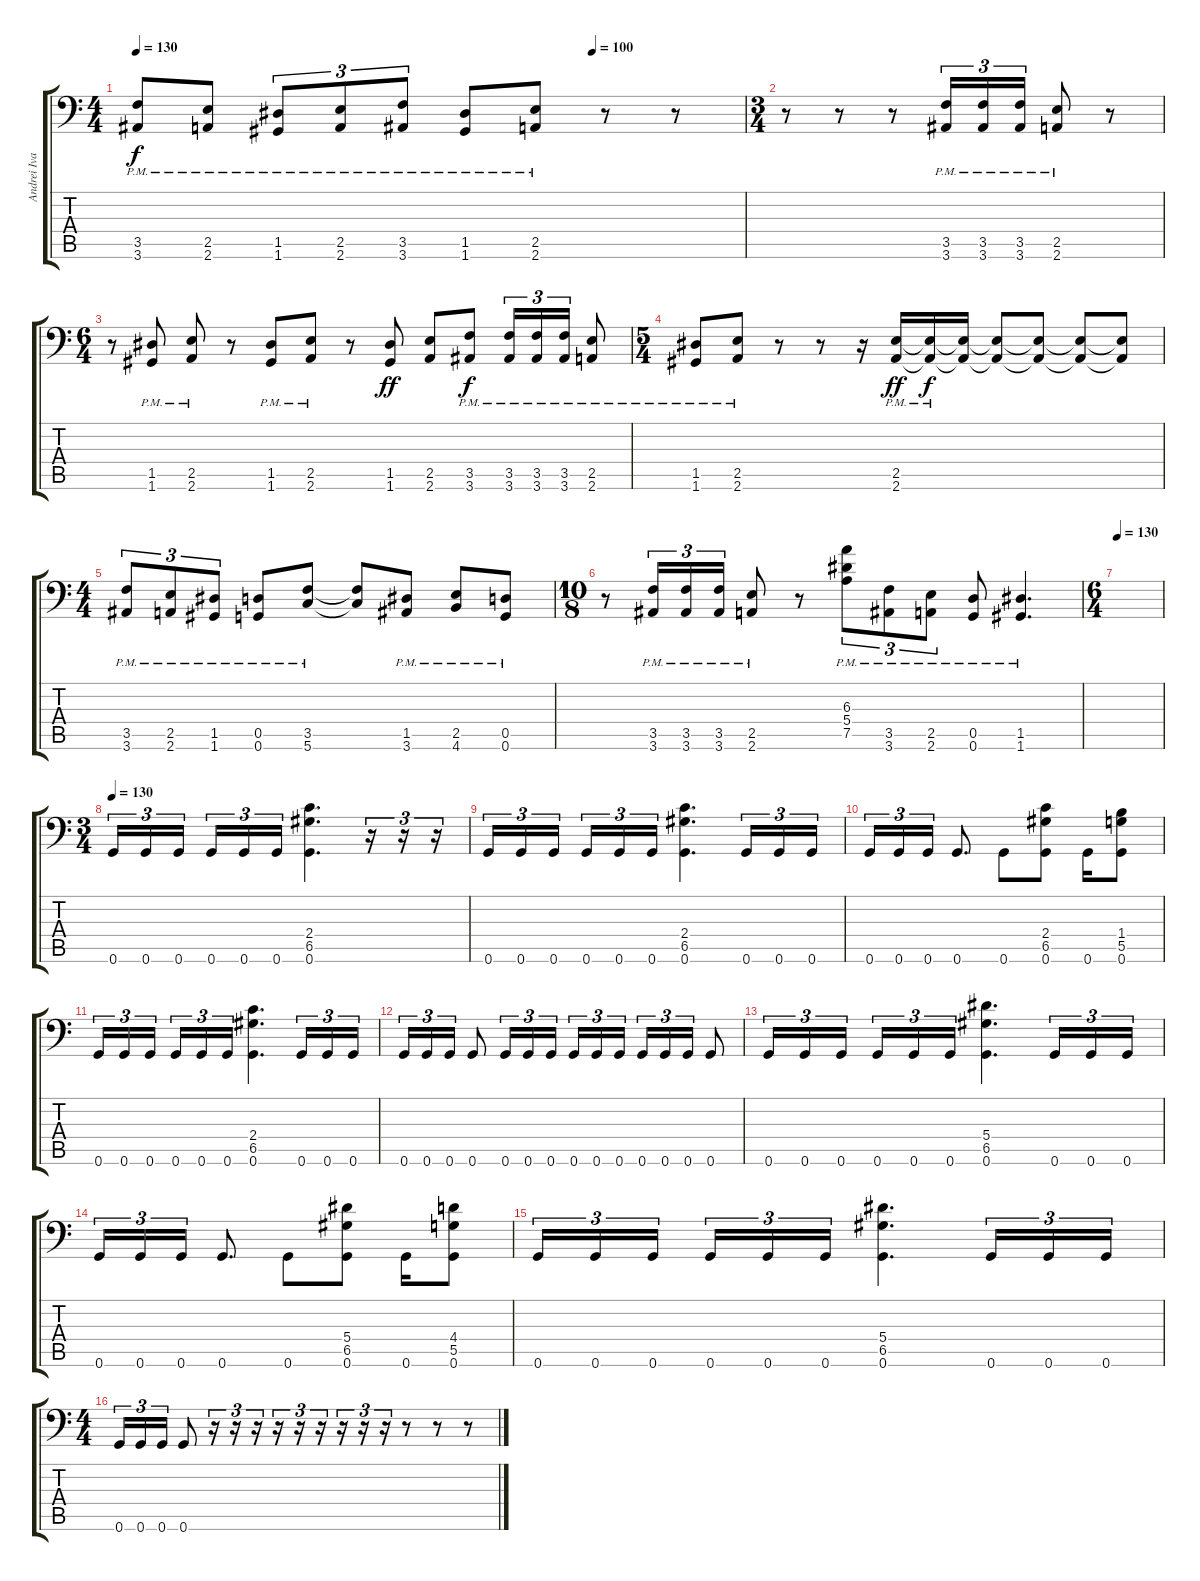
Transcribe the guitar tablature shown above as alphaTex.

\track ("Andrei Ivanov" "Andrei Iva") {instrument distortionguitar}
\staff {score tabs}
\tuning (C4 G3 Eb3 Bb2 D2 G1) {hide}
\ts (4 4)
\tempo 130
\tempo (100 0.75)
\clef f4
\ks c
(3.5{pm} 3.6{pm}).8{dy f} (2.5{pm} 2.6{pm}).8 (1.5{pm} 1.6{pm}).8{tu (3 2)} (2.5{pm} 2.6{pm}).8{tu (3 2)} (3.5{pm} 3.6{pm}).8{tu (3 2)} (1.5{pm} 1.6{pm}).8 (2.5{pm} 2.6{pm}).8 r.8 r.8 |
\ts (3 4)
r.8 r.8 r.8 (3.5{pm} 3.6{pm}).16{tu (3 2)} (3.5{pm} 3.6{pm}).16{tu (3 2)} (3.5{pm} 3.6{pm}).16{tu (3 2)} (2.5{pm} 2.6{pm}).8 r.8 |
\ts (6 4)
r.8 (1.5{pm} 1.6{pm}).8 (2.5{pm} 2.6{pm}).8 r.8 (1.5{pm} 1.6{pm}).8 (2.5{pm} 2.6{pm}).8 r.8 (1.5 1.6).8{dy ff} (2.5 2.6).8 (3.5{pm} 3.6{pm}).8{dy f} (3.5{pm} 3.6{pm}).16{tu (3 2)} (3.5{pm} 3.6{pm}).16{tu (3 2)} (3.5{pm} 3.6{pm}).16{tu (3 2)} (2.5{pm} 2.6{pm}).8 |
\ts (5 4)
(1.5{pm} 1.6{pm}).8 (2.5{pm} 2.6{pm}).8 r.8 r.8 r.16 (2.5{pm} 2.6{pm}).16{dy ff} (2.5{pm t} 2.6{pm t}).16{dy f} (2.5{t} 2.6{t}).16 (2.5{t} 2.6{t}).8 (2.5{t} 2.6{t}).8 (2.5{t} 2.6{t}).8 (2.5{t} 2.6{t}).8 |
\ts (4 4)
(3.5{pm} 3.6).8{tu (3 2)} (2.5{pm} 2.6).8{tu (3 2)} (1.5{pm} 1.6).8{tu (3 2)} (0.5{pm} 0.6{pm}).8 (3.5{pm} 5.6{pm}).8 (3.5{t} 5.6{t}).8 (1.5{pm} 3.6{pm}).8 (2.5{pm} 4.6{pm}).8 (0.5{pm} 0.6{pm}).8 |
\ts (10 8)
r.8 (3.5{pm} 3.6{pm}).16{tu (3 2)} (3.5{pm} 3.6{pm}).16{tu (3 2)} (3.5{pm} 3.6{pm}).16{tu (3 2)} (2.5{pm} 2.6{pm}).8 r.8 (6.3{pm} 5.4{pm} 7.5{pm}).8{tu (3 2)} (3.5{pm} 3.6{pm}).8{tu (3 2)} (2.5{pm} 2.6{pm}).8{tu (3 2)} (0.5{pm} 0.6{pm}).8 (1.5{pm} 1.6{pm}).4{d} |
\ts (6 4)
\tempo 130
|
\ts (3 4)
\tempo 130
0.6.16{tu (3 2)} 0.6.16{tu (3 2)} 0.6.16{tu (3 2) beam splitsecondary} 0.6.16{tu (3 2)} 0.6.16{tu (3 2)} 0.6.16{tu (3 2)} (2.4 6.5 0.6).4{d} r.16{tu (3 2)} r.16{tu (3 2)} r.16{tu (3 2)} |
0.6.16{tu (3 2)} 0.6.16{tu (3 2)} 0.6.16{tu (3 2) beam splitsecondary} 0.6.16{tu (3 2)} 0.6.16{tu (3 2)} 0.6.16{tu (3 2)} (2.4 6.5 0.6).4{d} 0.6.16{tu (3 2)} 0.6.16{tu (3 2)} 0.6.16{tu (3 2)} |
0.6.16{tu (3 2)} 0.6.16{tu (3 2)} 0.6.16{tu (3 2)} 0.6.8{d} 0.6.8 (2.4 6.5 0.6).8 0.6.16 (1.4 5.5 0.6).8 |
0.6.16{tu (3 2)} 0.6.16{tu (3 2)} 0.6.16{tu (3 2) beam splitsecondary} 0.6.16{tu (3 2)} 0.6.16{tu (3 2)} 0.6.16{tu (3 2)} (2.4 6.5 0.6).4{d} 0.6.16{tu (3 2)} 0.6.16{tu (3 2)} 0.6.16{tu (3 2)} |
0.6.16{tu (3 2)} 0.6.16{tu (3 2)} 0.6.16{tu (3 2)} 0.6.8 0.6.16{tu (3 2)} 0.6.16{tu (3 2)} 0.6.16{tu (3 2) beam splitsecondary} 0.6.16{tu (3 2)} 0.6.16{tu (3 2)} 0.6.16{tu (3 2)} 0.6.16{tu (3 2)} 0.6.16{tu (3 2)} 0.6.16{tu (3 2)} 0.6.8 |
0.6.16{tu (3 2)} 0.6.16{tu (3 2)} 0.6.16{tu (3 2) beam splitsecondary} 0.6.16{tu (3 2)} 0.6.16{tu (3 2)} 0.6.16{tu (3 2)} (5.4 6.5 0.6).4{d} 0.6.16{tu (3 2)} 0.6.16{tu (3 2)} 0.6.16{tu (3 2)} |
0.6.16{tu (3 2)} 0.6.16{tu (3 2)} 0.6.16{tu (3 2)} 0.6.8{d} 0.6.8 (5.4 6.5 0.6).8 0.6.16 (4.4 5.5 0.6).8 |
0.6.16{tu (3 2)} 0.6.16{tu (3 2)} 0.6.16{tu (3 2) beam splitsecondary} 0.6.16{tu (3 2)} 0.6.16{tu (3 2)} 0.6.16{tu (3 2)} (5.4 6.5 0.6).4{d} 0.6.16{tu (3 2)} 0.6.16{tu (3 2)} 0.6.16{tu (3 2)} |
\ts (4 4)
0.6.16{tu (3 2)} 0.6.16{tu (3 2)} 0.6.16{tu (3 2)} 0.6.8 r.16{tu (3 2)} r.16{tu (3 2)} r.16{tu (3 2)} r.16{tu (3 2)} r.16{tu (3 2)} r.16{tu (3 2)} r.16{tu (3 2)} r.16{tu (3 2)} r.16{tu (3 2)} r.8 r.8 r.8
